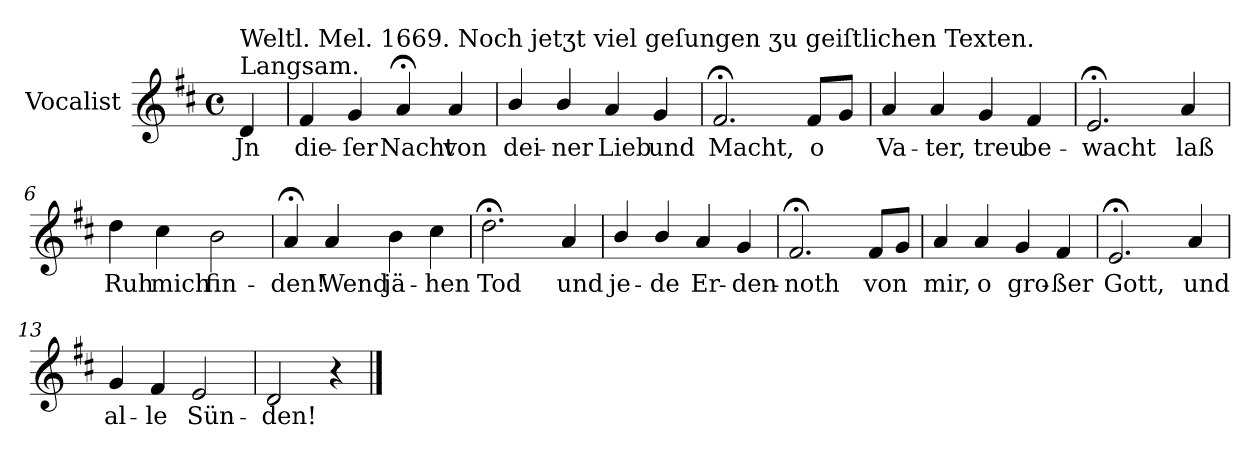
**kern	**text
*part1	*part1
*staff1	*staff1
*I"Vocalist	*
*k[f#c#]	*
*D:	*
*M4/4	*
*met(c)	*
=	=
!LO:TX:a:t=Langsam.	!
!LO:TX:a:t=Weltl. Mel. 1669. Noch jetʒt viel geſungen ʒu geiſtlichen Texten.	!
4d	Jn
=1	=1
4f#	die-
4g	-ſer
4a;<	Nacht
4a	von
=2	=2
4b/	dei-
4b/	-ner
4a	Lieb
4g	und
=3	=3
2.f#;<	Macht,
8f#L	o
8gJ	.
=4	=4
4a	Va-
4a	-ter,
4g	treu
4f#	be-
=5	=5
2.e;<	-wacht
4a	laß
=6	=6
4dd	Ruh
4cc#	mich
2b	fin-
=7	=7
4a;<	-den!
4a	Wend
4b	jä-
4cc#	-hen
=8	=8
2.dd;<	Tod
4a	und
=9	=9
4b/	je-
4b/	-de
4a	Er-
4g	-den-
=10	=10
2.f#;<	-noth
8f#L	von
8gJ	.
=11	=11
4a	mir,
4a	o
4g	gro-
4f#	-ßer
=12	=12
2.e;<	Gott,
4a	und
=13	=13
4g	al-
4f#	-le
2e	Sün-
=14	=14
2d	-den!
4r	.
==	==
*-	*-
